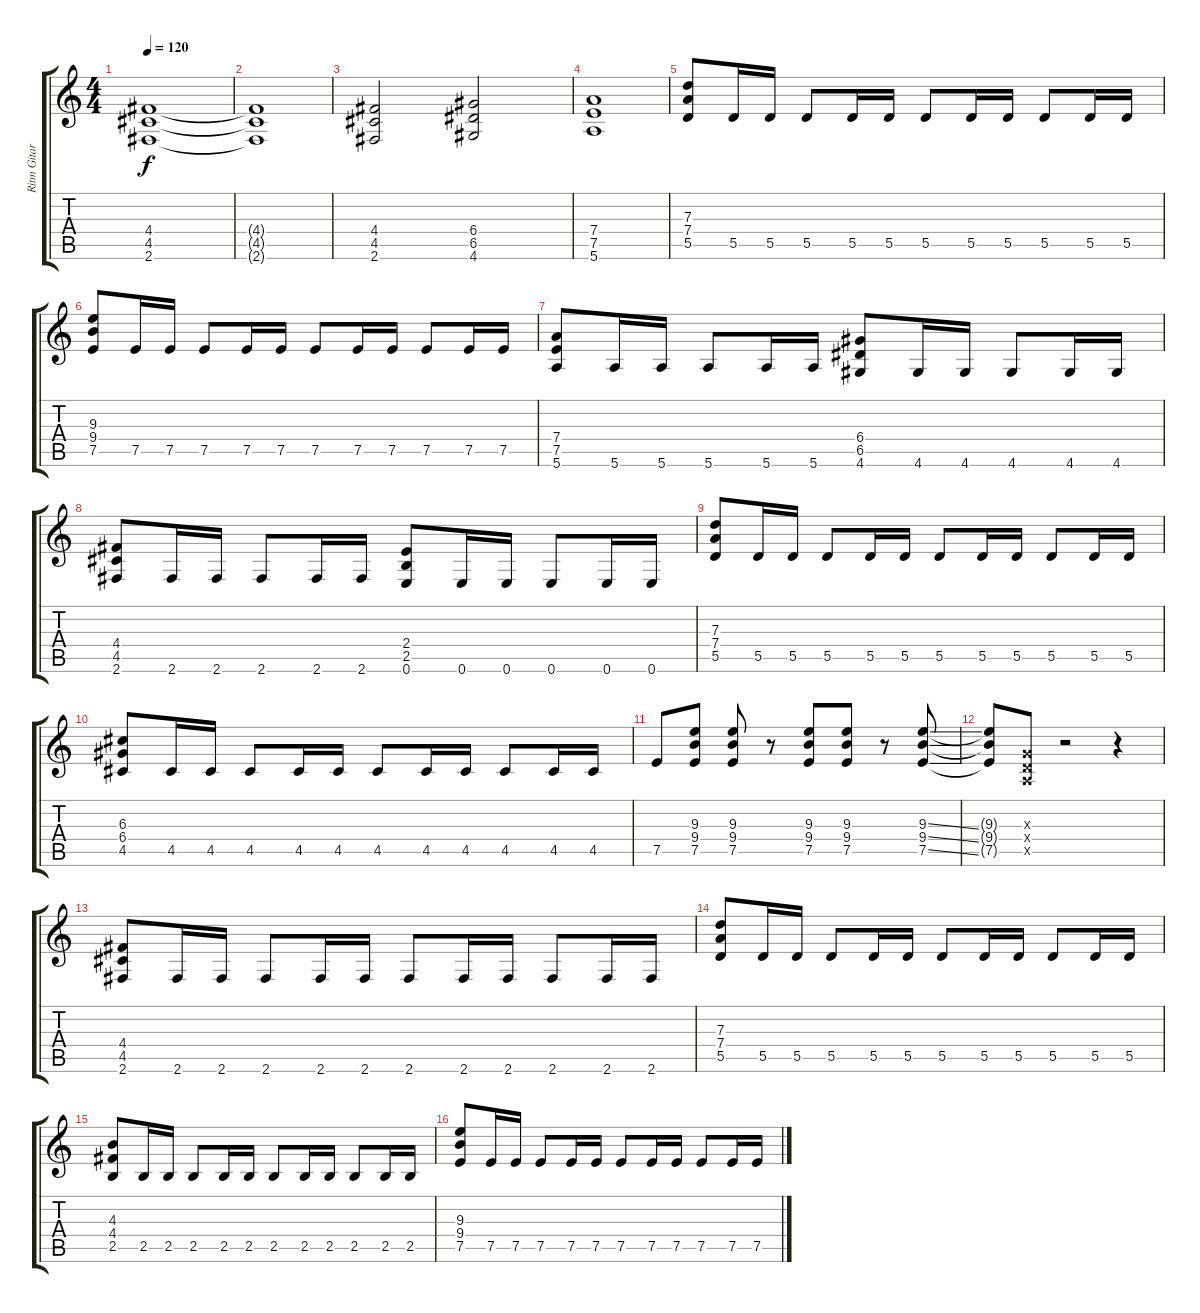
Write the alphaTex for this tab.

\track ("Ritm Gitar" "Ritm Gitar") {instrument overdrivenguitar}
\staff {score tabs}
\tuning (E4 B3 G3 D3 A2 E2) {hide}
\ts (4 4)
\tempo 120
\clef g2
\ks c
(4.4 4.5 2.6).1{dy f} |
(4.4{t} 4.5{t} 2.6{t}).1 |
(4.4 4.5 2.6).2 (6.4 6.5 4.6).2 |
(7.4 7.5 5.6).1 |
(7.3 7.4 5.5).8 5.5.16 5.5.16 5.5.8 5.5.16 5.5.16 5.5.8 5.5.16 5.5.16 5.5.8 5.5.16 5.5.16 |
(9.3 9.4 7.5).8 7.5.16 7.5.16 7.5.8 7.5.16 7.5.16 7.5.8 7.5.16 7.5.16 7.5.8 7.5.16 7.5.16 |
(7.4 7.5 5.6).8 5.6.16 5.6.16 5.6.8 5.6.16 5.6.16 (6.4 6.5 4.6).8 4.6.16 4.6.16 4.6.8 4.6.16 4.6.16 |
(4.4 4.5 2.6).8 2.6.16 2.6.16 2.6.8 2.6.16 2.6.16 (2.4 2.5 0.6).8 0.6.16 0.6.16 0.6.8 0.6.16 0.6.16 |
(7.3 7.4 5.5).8 5.5.16 5.5.16 5.5.8 5.5.16 5.5.16 5.5.8 5.5.16 5.5.16 5.5.8 5.5.16 5.5.16 |
(6.3 6.4 4.5).8 4.5.16 4.5.16 4.5.8 4.5.16 4.5.16 4.5.8 4.5.16 4.5.16 4.5.8 4.5.16 4.5.16 |
7.5.8 (9.3 9.4 7.5).8 (9.3 9.4 7.5).8 r.8 (9.3 9.4 7.5).8 (9.3 9.4 7.5).8 r.8 (9.3{ss} 9.4{ss} 7.5{ss}).8 |
(9.3{t} 9.4{t} 7.5{t}).8 (0.3{x} 0.4{x} 0.5{x}).8 r.2 r.4 |
(4.4 4.5 2.6).8 2.6.16 2.6.16 2.6.8 2.6.16 2.6.16 2.6.8 2.6.16 2.6.16 2.6.8 2.6.16 2.6.16 |
(7.3 7.4 5.5).8 5.5.16 5.5.16 5.5.8 5.5.16 5.5.16 5.5.8 5.5.16 5.5.16 5.5.8 5.5.16 5.5.16 |
(4.3 4.4 2.5).8 2.5.16 2.5.16 2.5.8 2.5.16 2.5.16 2.5.8 2.5.16 2.5.16 2.5.8 2.5.16 2.5.16 |
(9.3 9.4 7.5).8 7.5.16 7.5.16 7.5.8 7.5.16 7.5.16 7.5.8 7.5.16 7.5.16 7.5.8 7.5.16 7.5.16
